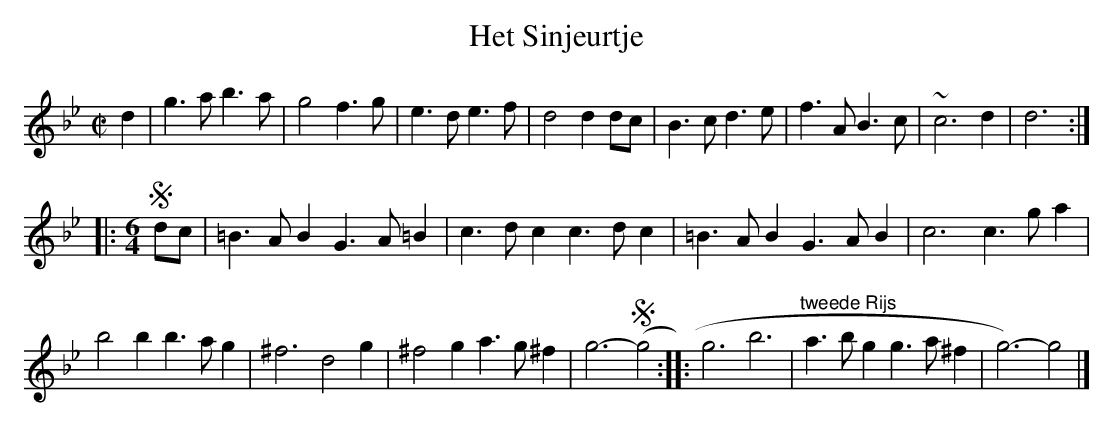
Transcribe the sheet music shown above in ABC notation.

X:1
T:Het Sinjeurtje
M:C|
K:Gmin
d2|g3ab3a|g4f3g|e3de3f|d4d2dc|B3cd3e|f3AB3c|~c6d2|d6:|
|:[M:6/4]!segno!dc|=B3AB2G3A=B2|c3dc2c3dc2|=B3AB2G3AB2|c6c3ga2|
b4b2b3ag2|^f6d4g2|^f4g2a3g^f2|g6-!segno!(g4:||:g6b6|"tweede Rijs"a3bg2g3a^f2|g6)-g4|]
